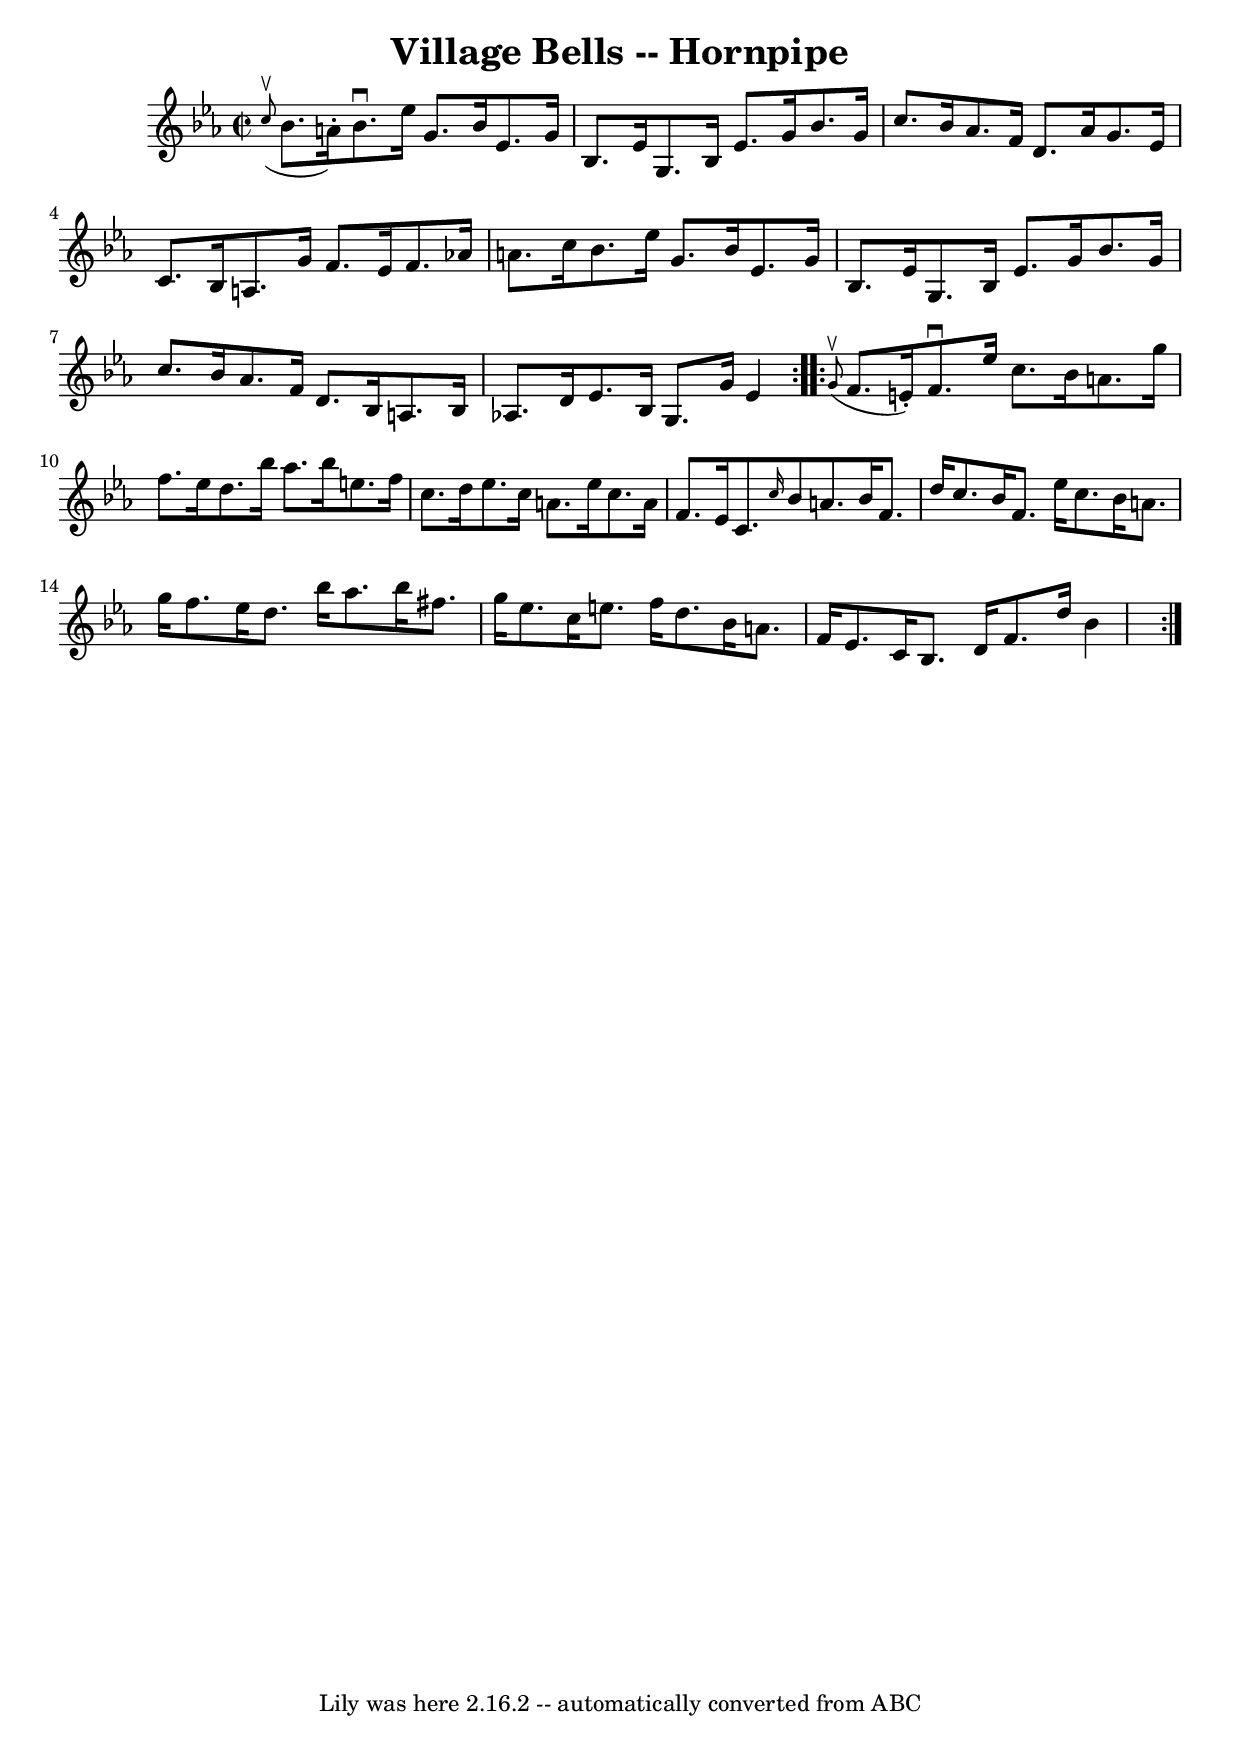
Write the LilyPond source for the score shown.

\version "2.16.2"
\include "Mammoth.ily"
\header {
  %% book = "Cole's 1000 Fiddle Tunes"
 crossRefNumber = "1"
 footnotes = ""
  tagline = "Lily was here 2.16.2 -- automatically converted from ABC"
  title = "Village Bells -- Hornpipe"

}
voicedefault =  {



  \repeat volta 2 {

    \override Staff.TimeSignature #'style = #'C
    \time 2/2 
    \key ees \major   \grace { c''8^\upbow( 			     } bes'8. a'16-.)   |
 bes'8.^\downbow ees''16 g'8. bes'16 ees'8. g'16 bes8. ees'16   |
 g8. bes16 ees'8. g'16 bes'8. g'16 c''8. bes'16   |
 aes'8. f'16 d'8. aes'16 g'8. ees'16 c'8. bes16   |
 a8. g'16 f'8. ees'16 f'8. aes'!16 a'8. c''16   |
 bes'8. ees''16 g'8. bes'16 ees'8. g'16 bes8. ees'16   |
 g8. bes16 ees'8. g'16 bes'8. g'16 c''8. bes'16   |
 aes'8. f'16 d'8. bes16 a8. bes16 aes!8. d'16   |
 ees'8. bes16 g8. g'16    
 ees'4  
  }     
  \repeat volta 2 {
    \grace { g'8^\upbow( 	   } f'8. e'16-.)  |
 f'8.^\downbow ees''16 c''8. bes'16 a'8. g''16 f''8. ees''16   |
 d''8. bes''16 aes''8. bes''16 e''8. f''16 c''8. d''16   |
 ees''8. c''16 a'8. ees''16 c''8. a'16 f'8. ees'16   |
 c'8.  \grace { c''16  
		 } bes'8 a'8. bes'16 f'8. d''16 c''8. bes'16   |
 f'8. ees''16 c''8. bes'16 a'8. g''16 f''8. ees''16   |
 d''8. bes''16 aes''8. bes''16 fis''8. g''16 ees''8. c''16    |
 e''8. f''16 d''8. bes'16 a'8. f'16 ees'8. c'16   |
 bes8. d'16 f'8. d''16 bes'4  
  }   

}

\score{
  <<

    \context Staff="default"
    {
      \voicedefault 
      
    }

  >>
  \layout {
    
  }
  \midi {
  }

}
